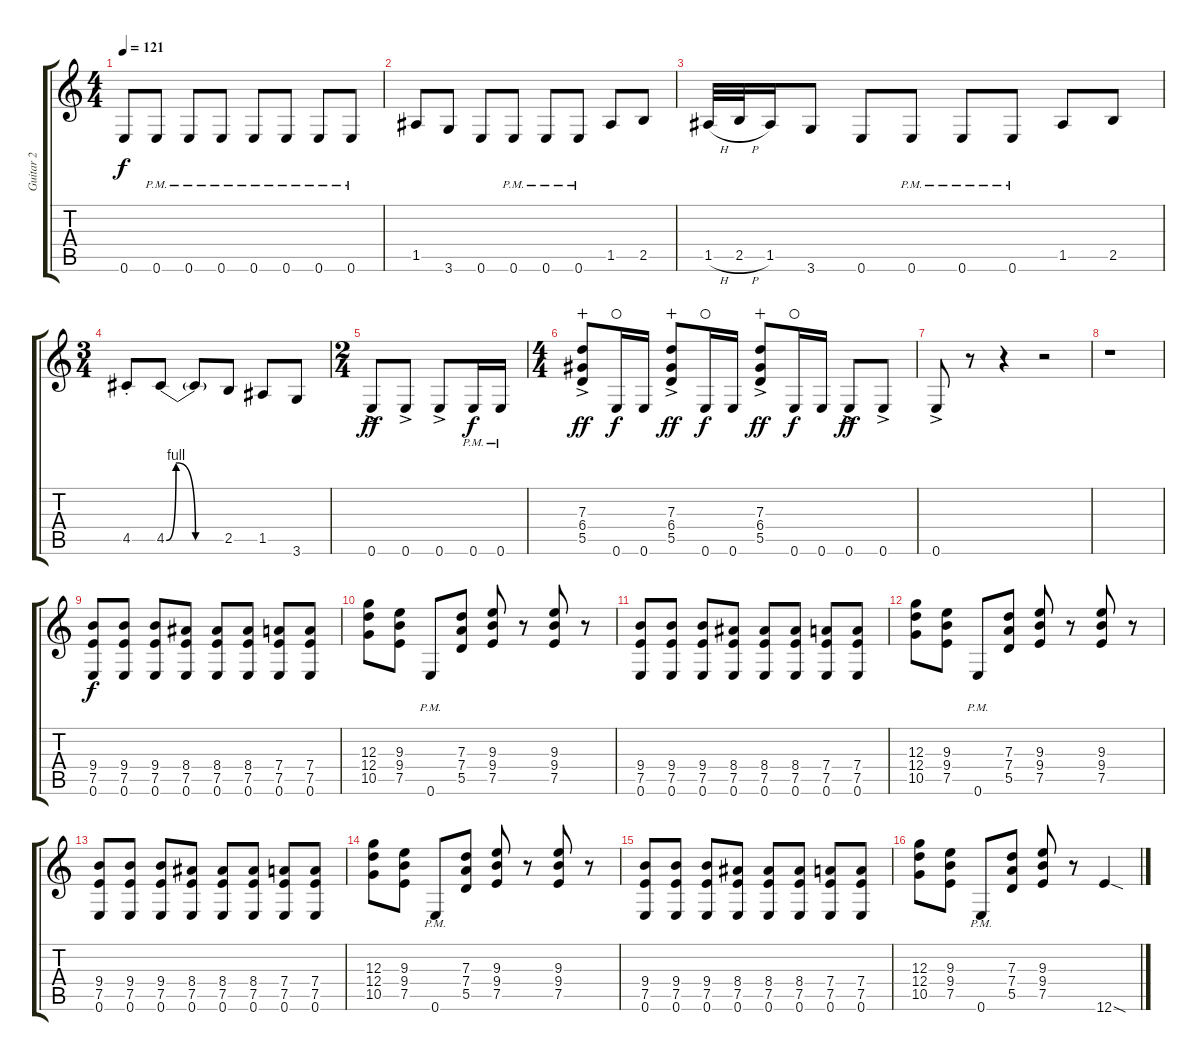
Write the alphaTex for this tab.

\track ("Guitar 2" "Guitar 2") {instrument distortionguitar}
\staff {score tabs}
\tuning (E4 B3 G3 D3 A2 E2) {hide}
\ts (4 4)
\tempo 121
\clef g2
\ks c
0.6.8{dy f} 0.6{pm}.8 0.6{pm}.8 0.6{pm}.8 0.6{pm}.8 0.6{pm}.8 0.6{pm}.8 0.6{pm}.8 |
1.5.8 3.6.8 0.6.8 0.6{pm}.8 0.6{pm}.8 0.6{pm}.8 1.5.8 2.5.8 |
1.5{h}.32 2.5{h}.32 1.5.16 3.6.8 0.6.8 0.6{pm}.8 0.6{pm}.8 0.6{pm}.8 1.5.8 2.5.8 |
\ts (3 4)
4.5{st}.8 4.5{be (custom 0 0 10 4 30 0 60 0)}.8 4.5{t}.8 2.5.8 1.5.8 3.6.8 |
\ts (2 4)
0.6{ac}.8{dy ff} 0.6{ac}.8 0.6{ac}.8 0.6{pm}.16{dy f} 0.6{pm}.16 |
\ts (4 4)
(7.3{ac} 6.4{ac} 5.5{ac}).8{dy ff wahc} 0.6.16{dy f waho} 0.6.16 (7.3{ac} 6.4{ac} 5.5{ac}).8{dy ff wahc} 0.6.16{dy f waho} 0.6.16 (7.3{ac} 6.4{ac} 5.5{ac}).8{dy ff wahc} 0.6.16{dy f waho} 0.6.16 0.6{ac}.8{dy ff} 0.6{ac}.8 |
0.6{ac}.8 r.8 r.4 r.2 |
r.1 |
(9.4 7.5 0.6).8{dy f} (9.4 7.5 0.6).8 (9.4 7.5 0.6).8 (8.4 7.5 0.6).8 (8.4 7.5 0.6).8 (8.4 7.5 0.6).8 (7.4 7.5 0.6).8 (7.4 7.5 0.6).8 |
(12.3 12.4 10.5).8 (9.3 9.4 7.5).8 0.6{pm}.8 (7.3 7.4 5.5).8 (9.3 9.4 7.5).8 r.8 (9.3 9.4 7.5).8 r.8 |
(9.4 7.5 0.6).8 (9.4 7.5 0.6).8 (9.4 7.5 0.6).8 (8.4 7.5 0.6).8 (8.4 7.5 0.6).8 (8.4 7.5 0.6).8 (7.4 7.5 0.6).8 (7.4 7.5 0.6).8 |
(12.3 12.4 10.5).8 (9.3 9.4 7.5).8 0.6{pm}.8 (7.3 7.4 5.5).8 (9.3 9.4 7.5).8 r.8 (9.3 9.4 7.5).8 r.8 |
(9.4 7.5 0.6).8 (9.4 7.5 0.6).8 (9.4 7.5 0.6).8 (8.4 7.5 0.6).8 (8.4 7.5 0.6).8 (8.4 7.5 0.6).8 (7.4 7.5 0.6).8 (7.4 7.5 0.6).8 |
(12.3 12.4 10.5).8 (9.3 9.4 7.5).8 0.6{pm}.8 (7.3 7.4 5.5).8 (9.3 9.4 7.5).8 r.8 (9.3 9.4 7.5).8 r.8 |
(9.4 7.5 0.6).8 (9.4 7.5 0.6).8 (9.4 7.5 0.6).8 (8.4 7.5 0.6).8 (8.4 7.5 0.6).8 (8.4 7.5 0.6).8 (7.4 7.5 0.6).8 (7.4 7.5 0.6).8 |
(12.3 12.4 10.5).8 (9.3 9.4 7.5).8 0.6{pm}.8 (7.3 7.4 5.5).8 (9.3 9.4 7.5).8 r.8 12.6{sod}.4
